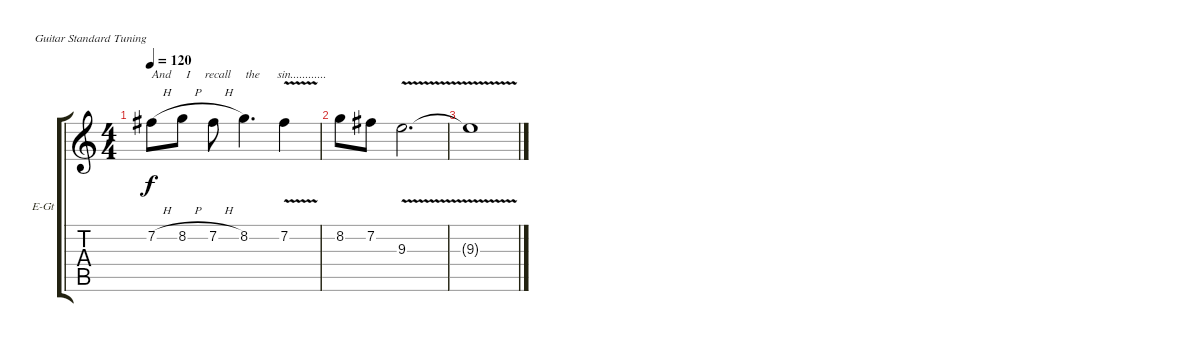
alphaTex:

\defaultSystemsLayout 4
\bracketExtendMode groupsimilarinstruments
\firstSystemTrackNameOrientation horizontal
\otherSystemsTrackNameOrientation horizontal
\track ("Igor Gianola" "E-Gt") {instrument distortionguitar}
\staff {score tabs}
\tuning (E4 B3 G3 D3 A2 E2)
\ts (4 4)
\tempo 120
\clef g2
\ks c
7.2{h}.8{txt "And     I     recall     the      sin............" dy f} 8.2{h}.8 7.2{h}.8 8.2.4{d} 7.2{v}.4 |
8.2.8 7.2.8 9.3{v}.2{d} |
9.3{v t}.1
